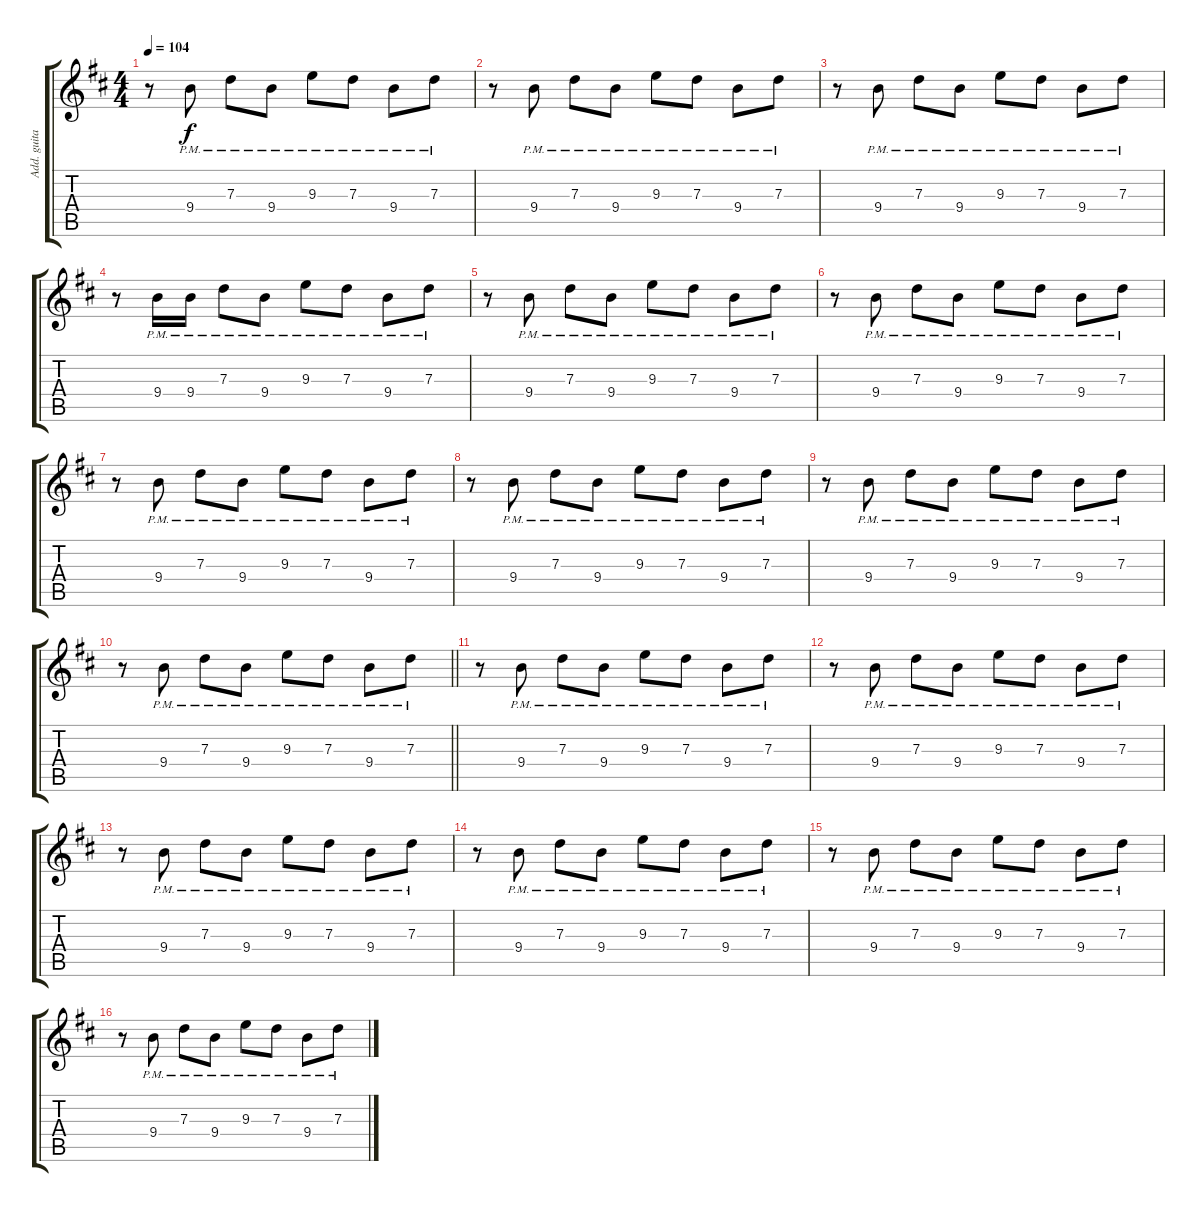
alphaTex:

\track ("Add. guitar" "Add. guita") {instrument distortionguitar}
\staff {score tabs}
\tuning (E4 B3 G3 D3 A2 E2) {hide}
\ts (4 4)
\tempo 104
\clef g2
\ks d
r.8{dy f} 9.4{pm}.8 7.3{pm}.8 9.4{pm}.8 9.3{pm}.8 7.3{pm}.8 9.4{pm}.8 7.3{pm}.8 |
r.8 9.4{pm}.8 7.3{pm}.8 9.4{pm}.8 9.3{pm}.8 7.3{pm}.8 9.4{pm}.8 7.3{pm}.8 |
r.8 9.4{pm}.8 7.3{pm}.8 9.4{pm}.8 9.3{pm}.8 7.3{pm}.8 9.4{pm}.8 7.3{pm}.8 |
r.8 9.4{pm}.16 9.4{pm}.16 7.3{pm}.8 9.4{pm}.8 9.3{pm}.8 7.3{pm}.8 9.4{pm}.8 7.3{pm}.8 |
r.8 9.4{pm}.8 7.3{pm}.8 9.4{pm}.8 9.3{pm}.8 7.3{pm}.8 9.4{pm}.8 7.3{pm}.8 |
r.8 9.4{pm}.8 7.3{pm}.8 9.4{pm}.8 9.3{pm}.8 7.3{pm}.8 9.4{pm}.8 7.3{pm}.8 |
r.8 9.4{pm}.8 7.3{pm}.8 9.4{pm}.8 9.3{pm}.8 7.3{pm}.8 9.4{pm}.8 7.3{pm}.8 |
r.8 9.4{pm}.8 7.3{pm}.8 9.4{pm}.8 9.3{pm}.8 7.3{pm}.8 9.4{pm}.8 7.3{pm}.8 |
r.8 9.4{pm}.8 7.3{pm}.8 9.4{pm}.8 9.3{pm}.8 7.3{pm}.8 9.4{pm}.8 7.3{pm}.8 |
\barLineRight lightlight
r.8 9.4{pm}.8 7.3{pm}.8 9.4{pm}.8 9.3{pm}.8 7.3{pm}.8 9.4{pm}.8 7.3{pm}.8 |
r.8 9.4{pm}.8 7.3{pm}.8 9.4{pm}.8 9.3{pm}.8 7.3{pm}.8 9.4{pm}.8 7.3{pm}.8 |
r.8 9.4{pm}.8 7.3{pm}.8 9.4{pm}.8 9.3{pm}.8 7.3{pm}.8 9.4{pm}.8 7.3{pm}.8 |
r.8 9.4{pm}.8 7.3{pm}.8 9.4{pm}.8 9.3{pm}.8 7.3{pm}.8 9.4{pm}.8 7.3{pm}.8 |
r.8 9.4{pm}.8 7.3{pm}.8 9.4{pm}.8 9.3{pm}.8 7.3{pm}.8 9.4{pm}.8 7.3{pm}.8 |
r.8 9.4{pm}.8 7.3{pm}.8 9.4{pm}.8 9.3{pm}.8 7.3{pm}.8 9.4{pm}.8 7.3{pm}.8 |
r.8 9.4{pm}.8 7.3{pm}.8 9.4{pm}.8 9.3{pm}.8 7.3{pm}.8 9.4{pm}.8 7.3{pm}.8
